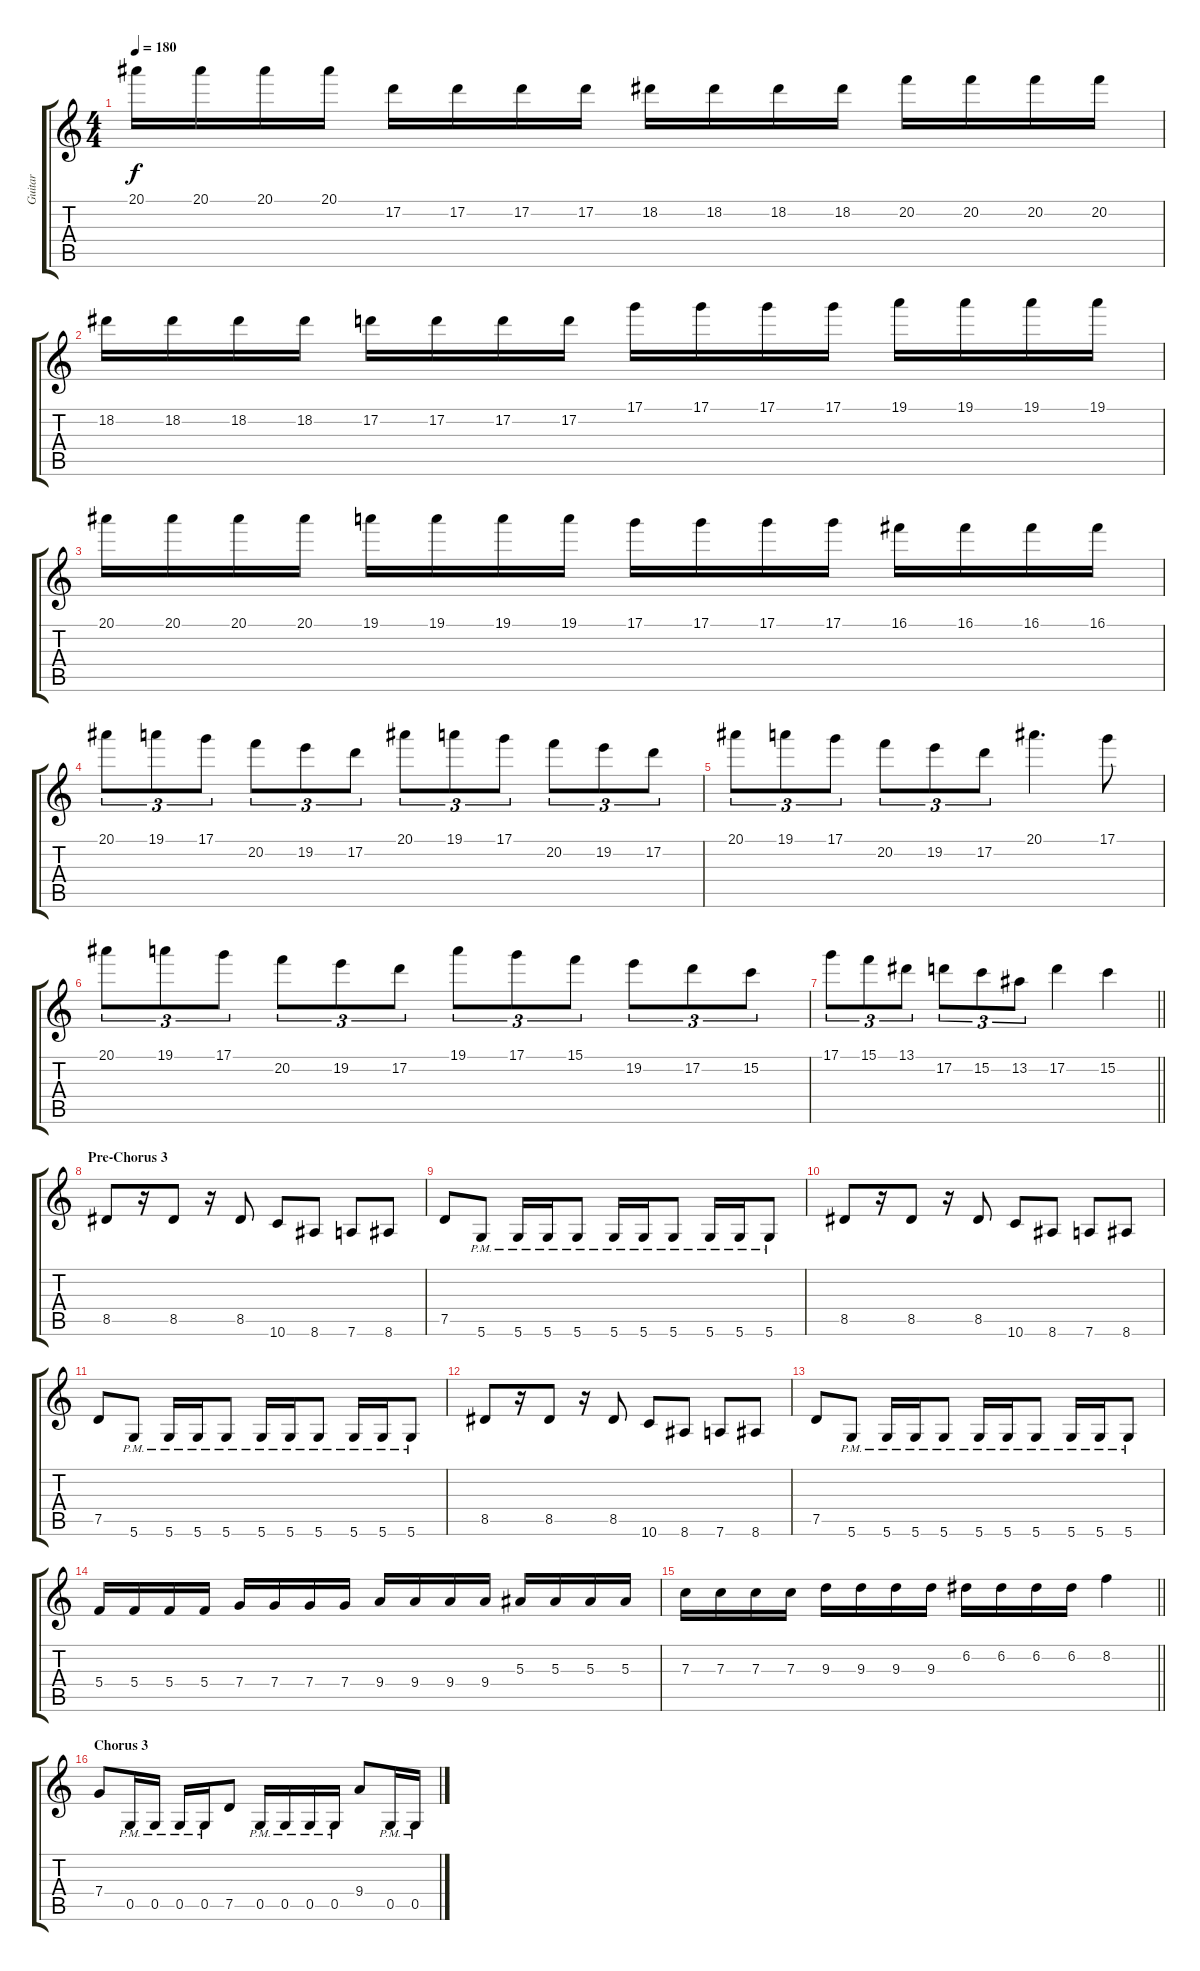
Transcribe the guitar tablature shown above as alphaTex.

\track ("Guitar" "Guitar") {instrument overdrivenguitar}
\staff {score tabs}
\tuning (D4 A3 F3 C3 G2 D2) {hide}
\ts (4 4)
\tempo 180
\clef g2
\ks c
20.1.16{dy f} 20.1.16 20.1.16 20.1.16 17.2.16 17.2.16 17.2.16 17.2.16 18.2.16 18.2.16 18.2.16 18.2.16 20.2.16 20.2.16 20.2.16 20.2.16 |
18.2.16 18.2.16 18.2.16 18.2.16 17.2.16 17.2.16 17.2.16 17.2.16 17.1.16 17.1.16 17.1.16 17.1.16 19.1.16 19.1.16 19.1.16 19.1.16 |
20.1.16 20.1.16 20.1.16 20.1.16 19.1.16 19.1.16 19.1.16 19.1.16 17.1.16 17.1.16 17.1.16 17.1.16 16.1.16 16.1.16 16.1.16 16.1.16 |
20.1.8{tu (3 2)} 19.1.8{tu (3 2)} 17.1.8{tu (3 2)} 20.2.8{tu (3 2)} 19.2.8{tu (3 2)} 17.2.8{tu (3 2)} 20.1.8{tu (3 2)} 19.1.8{tu (3 2)} 17.1.8{tu (3 2)} 20.2.8{tu (3 2)} 19.2.8{tu (3 2)} 17.2.8{tu (3 2)} |
20.1.8{tu (3 2)} 19.1.8{tu (3 2)} 17.1.8{tu (3 2)} 20.2.8{tu (3 2)} 19.2.8{tu (3 2)} 17.2.8{tu (3 2)} 20.1.4{d} 17.1.8 |
20.1.8{tu (3 2)} 19.1.8{tu (3 2)} 17.1.8{tu (3 2)} 20.2.8{tu (3 2)} 19.2.8{tu (3 2)} 17.2.8{tu (3 2)} 19.1.8{tu (3 2)} 17.1.8{tu (3 2)} 15.1.8{tu (3 2)} 19.2.8{tu (3 2)} 17.2.8{tu (3 2)} 15.2.8{tu (3 2)} |
\barLineRight lightlight
17.1.8{tu (3 2)} 15.1.8{tu (3 2)} 13.1.8{tu (3 2)} 17.2.8{tu (3 2)} 15.2.8{tu (3 2)} 13.2.8{tu (3 2)} 17.2.4 15.2.4 |
\section ("" "Pre-Chorus 3")
8.5.8 r.16 8.5.8 r.16 8.5.8 10.6.8 8.6.8 7.6.8 8.6.8 |
7.5.8 5.6{pm}.8 5.6{pm}.16 5.6{pm}.16 5.6{pm}.8 5.6{pm}.16 5.6{pm}.16 5.6{pm}.8 5.6{pm}.16 5.6{pm}.16 5.6{pm}.8 |
8.5.8 r.16 8.5.8 r.16 8.5.8 10.6.8 8.6.8 7.6.8 8.6.8 |
7.5.8 5.6{pm}.8 5.6{pm}.16 5.6{pm}.16 5.6{pm}.8 5.6{pm}.16 5.6{pm}.16 5.6{pm}.8 5.6{pm}.16 5.6{pm}.16 5.6{pm}.8 |
8.5.8 r.16 8.5.8 r.16 8.5.8 10.6.8 8.6.8 7.6.8 8.6.8 |
7.5.8 5.6{pm}.8 5.6{pm}.16 5.6{pm}.16 5.6{pm}.8 5.6{pm}.16 5.6{pm}.16 5.6{pm}.8 5.6{pm}.16 5.6{pm}.16 5.6{pm}.8 |
5.4.16 5.4.16 5.4.16 5.4.16 7.4.16 7.4.16 7.4.16 7.4.16 9.4.16 9.4.16 9.4.16 9.4.16 5.3.16 5.3.16 5.3.16 5.3.16 |
\barLineRight lightlight
7.3.16 7.3.16 7.3.16 7.3.16 9.3.16 9.3.16 9.3.16 9.3.16 6.2.16 6.2.16 6.2.16 6.2.16 8.2.4 |
\section ("" "Chorus 3")
7.4.8 0.5{pm}.16 0.5{pm}.16 0.5{pm}.16 0.5{pm}.16 7.5.8 0.5{pm}.16 0.5{pm}.16 0.5{pm}.16 0.5{pm}.16 9.4.8 0.5{pm}.16 0.5{pm}.16
